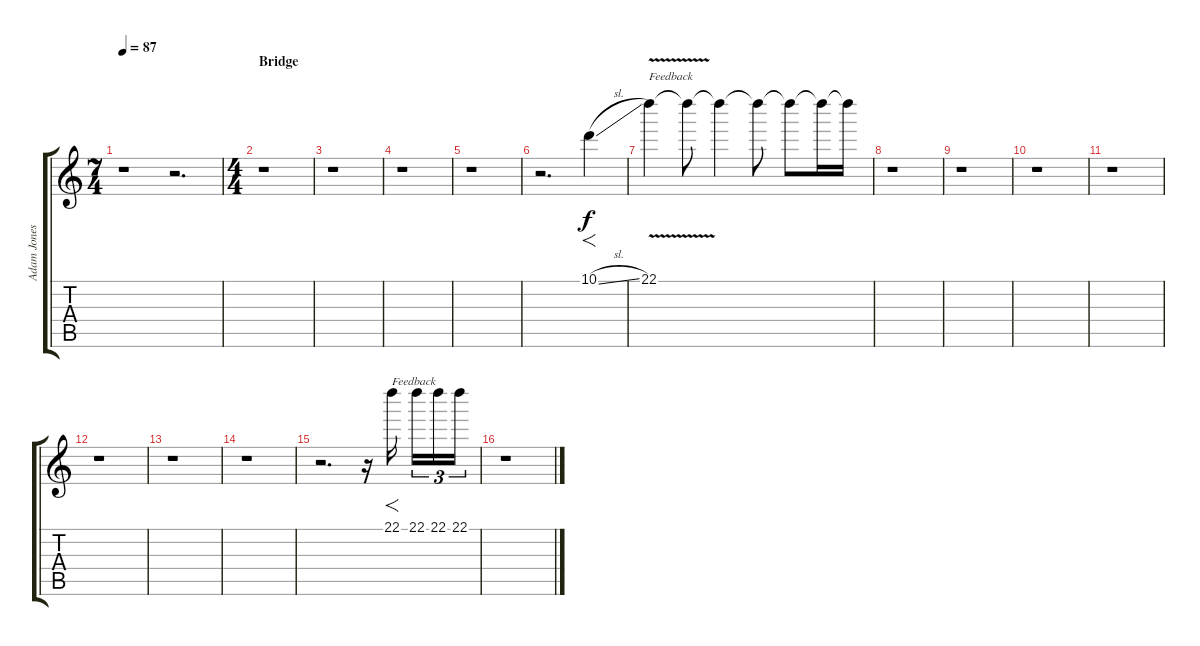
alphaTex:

\track ("Adam Jones" "Adam Jones") {instrument overdrivenguitar}
\staff {score tabs}
\tuning (E4 B3 G3 D3 A2 D2) {hide}
\ts (7 4)
\tempo 87
\clef g2
\ks c
r.1{dy f} r.2{d} |
\ts (4 4)
\section ("" "Bridge")
r.1 |
r.1 |
r.1 |
r.1 |
r.2{d} 10.1{sl}.4{f volume 13} |
22.1{v}.4{txt "Feedback"} 22.1{t}.8{balance 8} 22.1{t}.4{balance 16} 22.1{t}.8{balance 8} 22.1{t}.8{balance 0} 22.1{t}.16{balance 0} 22.1{t}.16{balance 16} |
r.1 |
r.1 |
r.1 |
r.1 |
r.1 |
r.1 |
r.1 |
r.2{d} r.16{volume 8} 22.1.16{f txt "Feedback" volume 8 balance 8} 22.1.16{tu (3 2) volume 13} 22.1.16{tu (3 2)} 22.1.16{tu (3 2)} |
r.1
